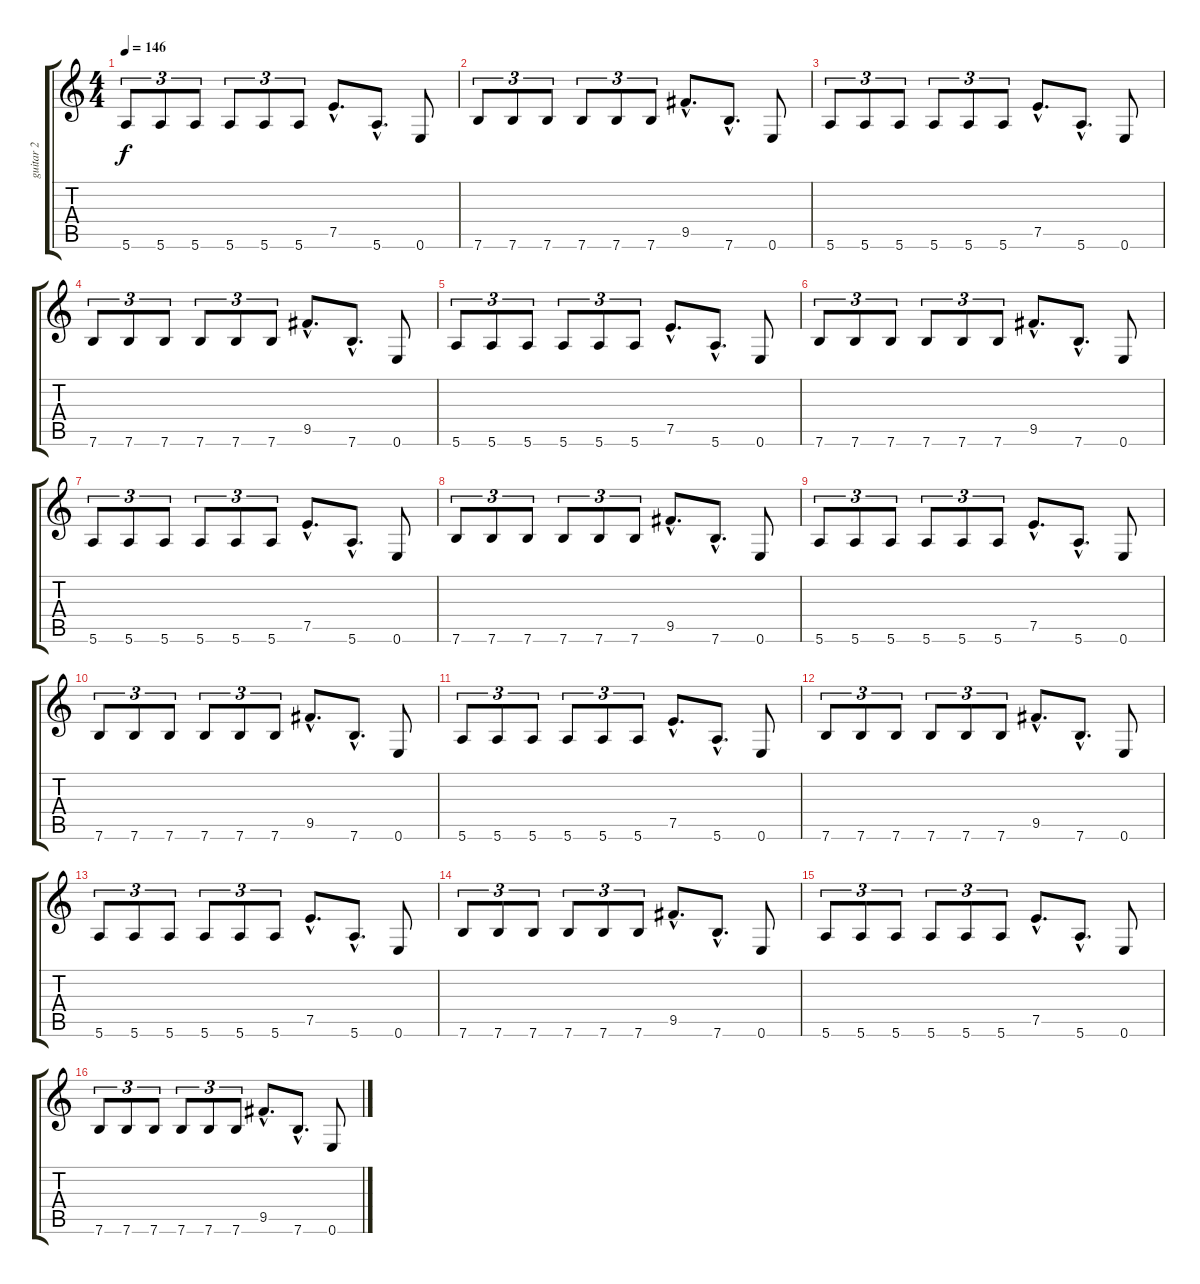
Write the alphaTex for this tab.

\track ("guitar 2" "guitar 2") {instrument overdrivenguitar}
\staff {score tabs}
\tuning (E4 B3 G3 D3 A2 E2) {hide}
\ts (4 4)
\tempo 146
\clef g2
\ks c
5.6.8{tu (3 2) dy f} 5.6.8{tu (3 2)} 5.6.8{tu (3 2)} 5.6.8{tu (3 2)} 5.6.8{tu (3 2)} 5.6.8{tu (3 2)} 7.5{hac}.8{d} 5.6{hac}.8{d} 0.6.8 |
7.6.8{tu (3 2)} 7.6.8{tu (3 2)} 7.6.8{tu (3 2)} 7.6.8{tu (3 2)} 7.6.8{tu (3 2)} 7.6.8{tu (3 2)} 9.5{hac}.8{d} 7.6{hac}.8{d} 0.6.8 |
5.6.8{tu (3 2)} 5.6.8{tu (3 2)} 5.6.8{tu (3 2)} 5.6.8{tu (3 2)} 5.6.8{tu (3 2)} 5.6.8{tu (3 2)} 7.5{hac}.8{d} 5.6{hac}.8{d} 0.6.8 |
7.6.8{tu (3 2)} 7.6.8{tu (3 2)} 7.6.8{tu (3 2)} 7.6.8{tu (3 2)} 7.6.8{tu (3 2)} 7.6.8{tu (3 2)} 9.5{hac}.8{d} 7.6{hac}.8{d} 0.6.8 |
5.6.8{tu (3 2)} 5.6.8{tu (3 2)} 5.6.8{tu (3 2)} 5.6.8{tu (3 2)} 5.6.8{tu (3 2)} 5.6.8{tu (3 2)} 7.5{hac}.8{d} 5.6{hac}.8{d} 0.6.8 |
7.6.8{tu (3 2)} 7.6.8{tu (3 2)} 7.6.8{tu (3 2)} 7.6.8{tu (3 2)} 7.6.8{tu (3 2)} 7.6.8{tu (3 2)} 9.5{hac}.8{d} 7.6{hac}.8{d} 0.6.8 |
5.6.8{tu (3 2)} 5.6.8{tu (3 2)} 5.6.8{tu (3 2)} 5.6.8{tu (3 2)} 5.6.8{tu (3 2)} 5.6.8{tu (3 2)} 7.5{hac}.8{d} 5.6{hac}.8{d} 0.6.8 |
7.6.8{tu (3 2)} 7.6.8{tu (3 2)} 7.6.8{tu (3 2)} 7.6.8{tu (3 2)} 7.6.8{tu (3 2)} 7.6.8{tu (3 2)} 9.5{hac}.8{d} 7.6{hac}.8{d} 0.6.8 |
5.6.8{tu (3 2)} 5.6.8{tu (3 2)} 5.6.8{tu (3 2)} 5.6.8{tu (3 2)} 5.6.8{tu (3 2)} 5.6.8{tu (3 2)} 7.5{hac}.8{d} 5.6{hac}.8{d} 0.6.8 |
7.6.8{tu (3 2)} 7.6.8{tu (3 2)} 7.6.8{tu (3 2)} 7.6.8{tu (3 2)} 7.6.8{tu (3 2)} 7.6.8{tu (3 2)} 9.5{hac}.8{d} 7.6{hac}.8{d} 0.6.8 |
5.6.8{tu (3 2)} 5.6.8{tu (3 2)} 5.6.8{tu (3 2)} 5.6.8{tu (3 2)} 5.6.8{tu (3 2)} 5.6.8{tu (3 2)} 7.5{hac}.8{d} 5.6{hac}.8{d} 0.6.8 |
7.6.8{tu (3 2)} 7.6.8{tu (3 2)} 7.6.8{tu (3 2)} 7.6.8{tu (3 2)} 7.6.8{tu (3 2)} 7.6.8{tu (3 2)} 9.5{hac}.8{d} 7.6{hac}.8{d} 0.6.8 |
5.6.8{tu (3 2)} 5.6.8{tu (3 2)} 5.6.8{tu (3 2)} 5.6.8{tu (3 2)} 5.6.8{tu (3 2)} 5.6.8{tu (3 2)} 7.5{hac}.8{d} 5.6{hac}.8{d} 0.6.8 |
7.6.8{tu (3 2)} 7.6.8{tu (3 2)} 7.6.8{tu (3 2)} 7.6.8{tu (3 2)} 7.6.8{tu (3 2)} 7.6.8{tu (3 2)} 9.5{hac}.8{d} 7.6{hac}.8{d} 0.6.8 |
5.6.8{tu (3 2)} 5.6.8{tu (3 2)} 5.6.8{tu (3 2)} 5.6.8{tu (3 2)} 5.6.8{tu (3 2)} 5.6.8{tu (3 2)} 7.5{hac}.8{d} 5.6{hac}.8{d} 0.6.8 |
7.6.8{tu (3 2)} 7.6.8{tu (3 2)} 7.6.8{tu (3 2)} 7.6.8{tu (3 2)} 7.6.8{tu (3 2)} 7.6.8{tu (3 2)} 9.5{hac}.8{d} 7.6{hac}.8{d} 0.6.8
